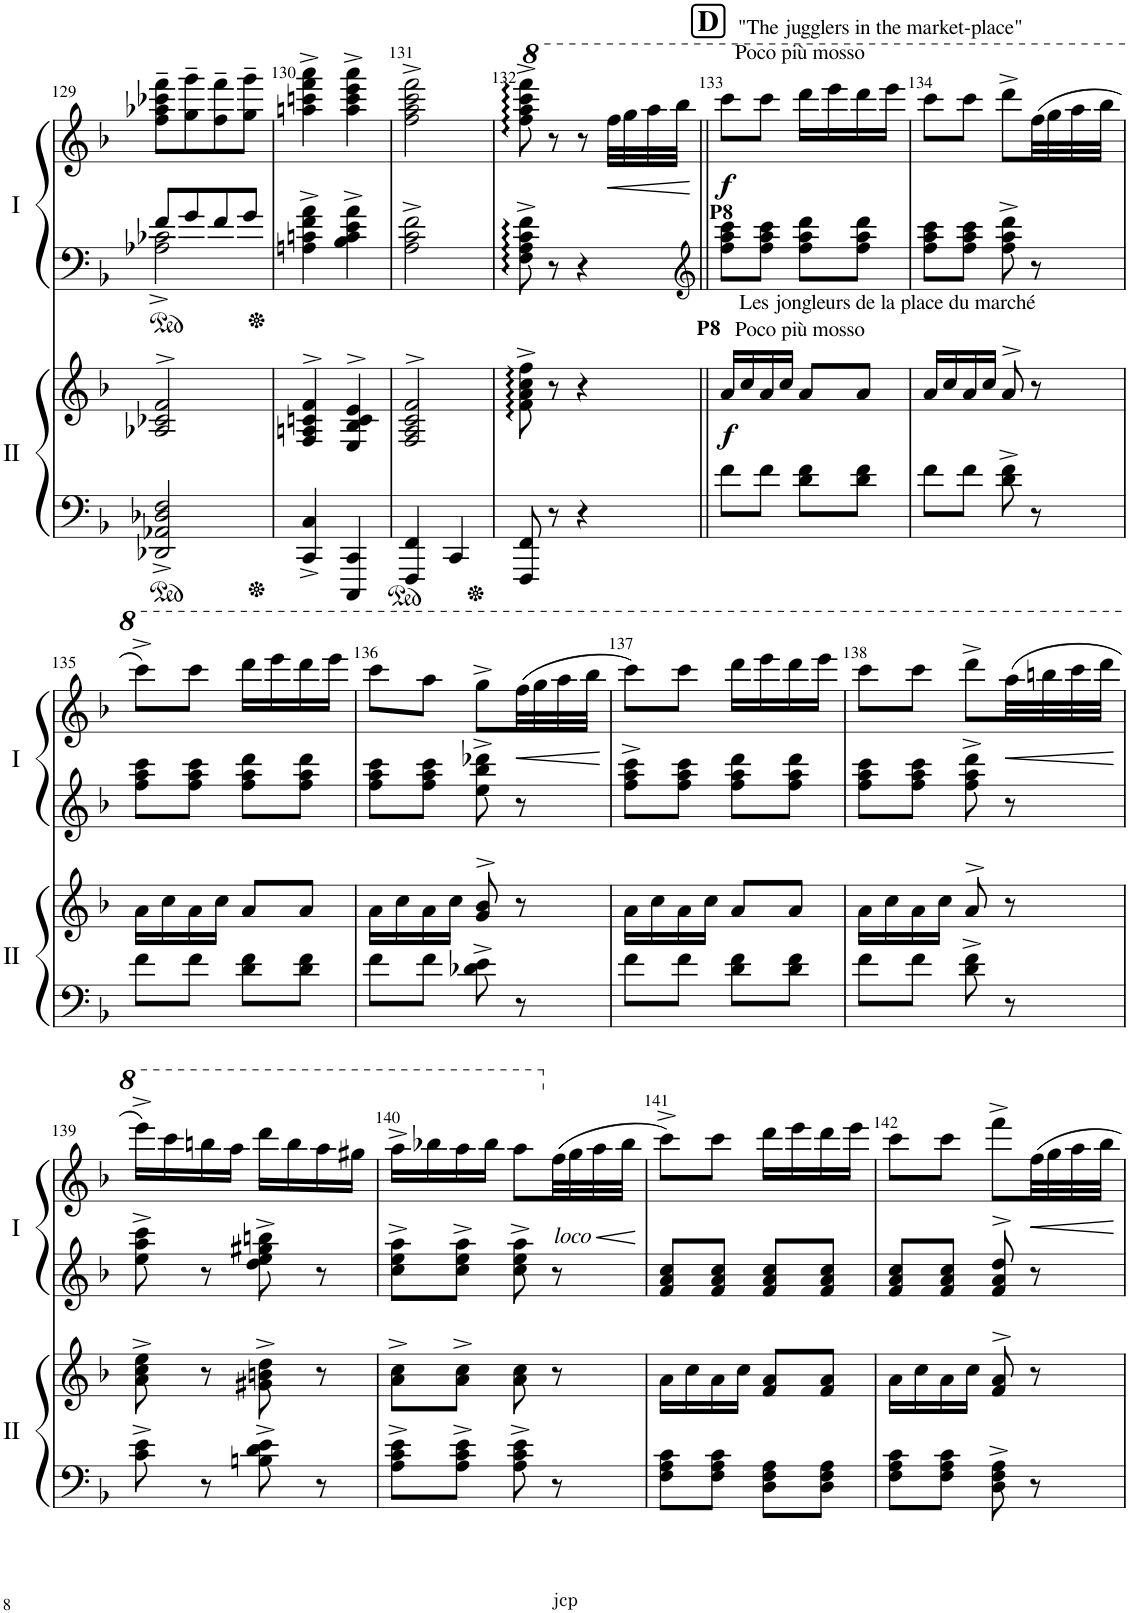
**kern	**kern	**dynam	**kern	**kern	**dynam
*part2	*part2	*part2	*part1	*part1	*part1
*staff4	*staff3	*staff3/4	*staff2	*staff1	*staff1/2
*I"Piano II	*	*	*I"Piano I	*	*
*I'II	*	*	*I'I	*	*
!!LO:PB:g=z
*clefF4	*clefG2	*	*clefF4	*clefG2	*
*k[b-]	*k[b-]	*	*k[b-]	*k[b-]	*
*M2/4	*M2/4	*	*M2/4	*M2/4	*
=129	=129	=129	=129	=129	=129
*	*	*	*^	*	*
2DD-X/^ 2AA-X/^ 2D-X/^ 2F/^	2A-X/^> 2c-X/^> 2f/^>	.	8f/L	2A-X\^ 2c-X\^	8ff\~ 8aa-X\~ 8ccc-X\~ 8fff\~L	.
.	.	.	8g/	.	8gg\~ 8ggg\~	.
.	.	.	8f/	.	8ff\~ 8fff\~	.
.	.	.	8g/J	.	8gg\~ 8ggg\~J	.
*	*	*	*v	*v	*	*
=130	=130	=130	=130	=130	=130
4CC/^ 4C/^	4F/^> 4An/^> 4cn/^> 4f/^>	.	4An\^ 4cn\^ 4f\^ 4a\^	4aan\^ 4cccn\^ 4fff\^ 4aaa\^	.
4CCC/ 4CC/	4E/^> 4B-/^> 4c/^> 4e/^>	.	4B-\^ 4c\^ 4e\^ 4a\^	4aa\^ 4ccc\^ 4eee\^ 4aaa\^	.
=131	=131	=131	=131	=131	=131
4FFF/ 4FF/	2F/^> 2A/^> 2c/^> 2f/^>	.	2A\^ 2c\^ 2f\^	2ff\^ 2aa\^ 2ccc\^ 2fff\^	.
4CC/	.	.	.	.	.
=132	=132	=132	=132	=132	=132
*	*	*	*	*8va	*
8FFF/ 8FF/	8f\^ 8a\^ 8cc\^ 8ff\^	.	8F\^ 8A\^ 8c\^ 8f\^	8fff\^ 8aaa\^ 8cccc\^ 8ffff\^	.
8r	8r	.	8r	8r	.
4r	4r	.	4r	8r	.
!	!	!	!	!	!LO:HP:b
.	.	.	.	32fff\LLL	<
.	.	.	.	32ggg\	.
.	.	.	.	32aaa\	.
.	.	.	.	32bbb-\JJJ	.
.	.	.	.	.	[
!!LO:REH:place=s1:a:B:cj:fs=14:t=D
=133||	=133||	=133||	=133||	=133||	=133||
*	*	*	*clefG2	*	*
!	!	!	!	!LO:TX:a:t="The jugglers in the market-place"	!
!	!	!	!	!LO:TX:a:t=Poco più mosso	!
!	!	!	!LO:TX:a:B:t=P8	!	!
!	!LO:TX:a:B:t=P8	!	!	!	!
!	!LO:TX:a:t=Les jongleurs de la place du marché	!	!	!	!
!	!LO:TX:a:t=Poco più mosso	!	!	!	!
!	!	!LO:DY:b	!	!	!LO:DY:b
8f\L	16a/LL	f	8ff\ 8aa\ 8ccc\L	8cccc\L	f
.	16cc/	.	.	.	.
8f\J	16a/	.	8ff\ 8aa\ 8ccc\J	8cccc\J	.
.	16cc/JJ	.	.	.	.
8d\ 8f\L	8a/L	.	8ff\ 8aa\ 8ddd\L	16dddd\LL	.
.	.	.	.	16eeee\	.
8d\ 8f\J	8a/J	.	8ff\ 8aa\ 8ddd\J	16dddd\	.
.	.	.	.	16eeee\JJ	.
=134	=134	=134	=134	=134	=134
8f\L	16a/LL	.	8ff\ 8aa\ 8ccc\L	8cccc\L	.
.	16cc/	.	.	.	.
8f\J	16a/	.	8ff\ 8aa\ 8ccc\J	8cccc\J	.
.	16cc/JJ	.	.	.	.
8d\^ 8f\^	8a^>/	.	8ff\^ 8aa\^ 8ddd\^	8dddd^\L	.
8r	8r	.	8r	(32fff\LL	.
.	.	.	.	32ggg\	.
.	.	.	.	32aaa\	.
.	.	.	.	32bbb-\JJJ	.
!!LO:LB:g=z
=135	=135	=135	=135	=135	=135
8f\L	16a\LL	.	8ff\ 8aa\ 8ccc\L	8cccc^\L)	.
.	16cc\	.	.	.	.
8f\J	16a\	.	8ff\ 8aa\ 8ccc\J	8cccc\J	.
.	16cc\JJ	.	.	.	.
8d\ 8f\L	8a/L	.	8ff\ 8aa\ 8ddd\L	16dddd\LL	.
.	.	.	.	16eeee\	.
8d\ 8f\J	8a/J	.	8ff\ 8aa\ 8ddd\J	16dddd\	.
.	.	.	.	16eeee\JJ	.
=136	=136	=136	=136	=136	=136
8f\L	16a\LL	.	8ff\ 8aa\ 8ccc\L	8cccc\L	.
.	16cc\	.	.	.	.
8f\J	16a\	.	8ff\ 8aa\ 8ccc\J	8aaa\J	.
.	16cc\JJ	.	.	.	.
8d-X\^ 8e\^	8g/^> 8b-/^>	.	8ee\^ 8bb-\^ 8ddd-X\^	8ggg^\L	.
!	!	!	!	!	!LO:HP:b
8r	8r	.	8r	(32fff\LL	<
.	.	.	.	32ggg\	.
.	.	.	.	32aaa\	.
.	.	.	.	32bbb-\JJJ	.
.	.	.	.	.	[
=137	=137	=137	=137	=137	=137
8f\L	16a\LL	.	8ff\^ 8aa\^ 8ccc\^L	8cccc\L)	.
.	16cc\	.	.	.	.
8f\J	16a\	.	8ff\ 8aa\ 8ccc\J	8cccc\J	.
.	16cc\JJ	.	.	.	.
8d\ 8f\L	8a/L	.	8ff\ 8aa\ 8ddd\L	16dddd\LL	.
.	.	.	.	16eeee\	.
8d\ 8f\J	8a/J	.	8ff\ 8aa\ 8ddd\J	16dddd\	.
.	.	.	.	16eeee\JJ	.
=138	=138	=138	=138	=138	=138
8f\L	16a\LL	.	8ff\ 8aa\ 8ccc\L	8cccc\L	.
.	16cc\	.	.	.	.
8f\J	16a\	.	8ff\ 8aa\ 8ccc\J	8cccc\J	.
.	16cc\JJ	.	.	.	.
8d\^ 8f\^	8a^>/	.	8ff\^ 8aa\^ 8ddd\^	8dddd^\L	.
!	!	!	!	!	!LO:HP:b
8r	8r	.	8r	(32aaa\LL	<
.	.	.	.	32bbbn\	.
.	.	.	.	32cccc\	.
.	.	.	.	32dddd\JJJ	.
.	.	.	.	.	[
!!LO:LB:g=z
=139	=139	=139	=139	=139	=139
8c\^ 8e\^	8a\^ 8cc\^ 8ee\^	.	8ee\^ 8aa\^ 8ccc\^	16eeee^\LL)	.
.	.	.	.	16cccc\	.
8r	8r	.	8r	16bbbn\	.
.	.	.	.	16aaa\JJ	.
8Bn\^ 8d\^ 8e\^	8g#X\^ 8bn\^ 8dd\^	.	8dd\^ 8ee\^ 8gg#X\^ 8bbn\^	16dddd\LL	.
.	.	.	.	16bbb\	.
8r	8r	.	8r	16aaa\	.
.	.	.	.	16ggg#X\JJ	.
=140	=140	=140	=140	=140	=140
8A\^ 8c\^ 8e\^L	8a\^ 8cc\^L	.	8cc\^ 8ee\^ 8aa\^L	16aaa^\LL	.
.	.	.	.	16bbb-X\	.
8A\^ 8c\^ 8e\^J	8a\^ 8cc\^J	.	8cc\^ 8ee\^ 8aa\^J	16aaa\	.
.	.	.	.	16bbb-\JJ	.
8A\^ 8c\^ 8e\^	8a\ 8cc\	.	8cc\^ 8ee\^ 8aa\^	8aaa\L	.
*	*	*	*	*X8va	*
!	!	!	!	!LO:TX:b:i:t=loco	!
!	!	!	!	!	!LO:HP:b
8r	8r	.	8r	(32ff\LL	<
.	.	.	.	32gg\	.
.	.	.	.	32aa\	.
.	.	.	.	32bb-\JJJ	.
.	.	.	.	.	[
=141	=141	=141	=141	=141	=141
8F\ 8A\ 8c\L	16a\LL	.	8f/ 8a/ 8cc/L	8ccc^\L)	.
.	16cc\	.	.	.	.
8F\ 8A\ 8c\J	16a\	.	8f/ 8a/ 8cc/J	8ccc\J	.
.	16cc\JJ	.	.	.	.
8D\ 8F\ 8A\L	8f/ 8a/L	.	8f/ 8a/ 8cc/L	16ddd\LL	.
.	.	.	.	16eee\	.
8D\ 8F\ 8A\J	8f/ 8a/J	.	8f/ 8a/ 8cc/J	16ddd\	.
.	.	.	.	16eee\JJ	.
=142	=142	=142	=142	=142	=142
8F\ 8A\ 8c\L	16a\LL	.	8f/ 8a/ 8cc/L	8ccc\L	.
.	16cc\	.	.	.	.
8F\ 8A\ 8c\J	16a\	.	8f/ 8a/ 8cc/J	8ccc\J	.
.	16cc\JJ	.	.	.	.
8D\^ 8F\^ 8A\^	8f/^> 8a/^>	.	8f/^> 8a/^> 8dd/^>	8fff^\L	.
!	!	!	!	!	!LO:HP:b
8r	8r	.	8r	32ff\LL	<
.	.	.	.	32gg\	.
.	.	.	.	32aa\	.
.	.	.	.	32bb-\JJJ	.
.	.	.	.	.	[
=	=	=	=	=	=
*-	*-	*-	*-	*-	*-
